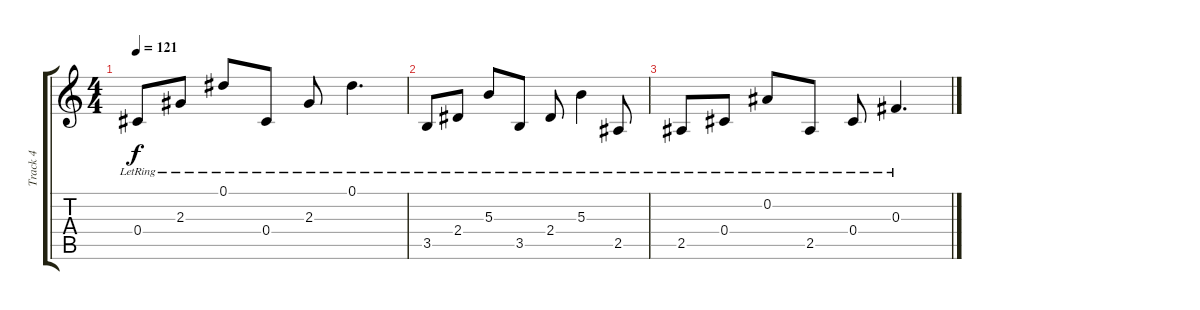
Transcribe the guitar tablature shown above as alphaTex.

\track ("Track 4" "Track 4") {instrument acousticguitarsteel}
\staff {score tabs}
\tuning (Eb4 Bb3 Gb3 Db3 Ab2 Eb2) {hide}
\ts (4 4)
\tempo 121
\clef g2
\ks c
0.4{lr}.8{dy f} 2.3{lr}.8 0.1{lr}.8 0.4{lr}.8 2.3{lr}.8 0.1{lr}.4{d} |
3.5{lr}.8 2.4{lr}.8 5.3{lr}.8 3.5{lr}.8 2.4{lr}.8 5.3{lr}.4 2.5{lr}.8 |
2.5{lr}.8 0.4{lr}.8 0.2{lr}.8 2.5{lr}.8 0.4{lr}.8 0.3{lr}.4{d}
